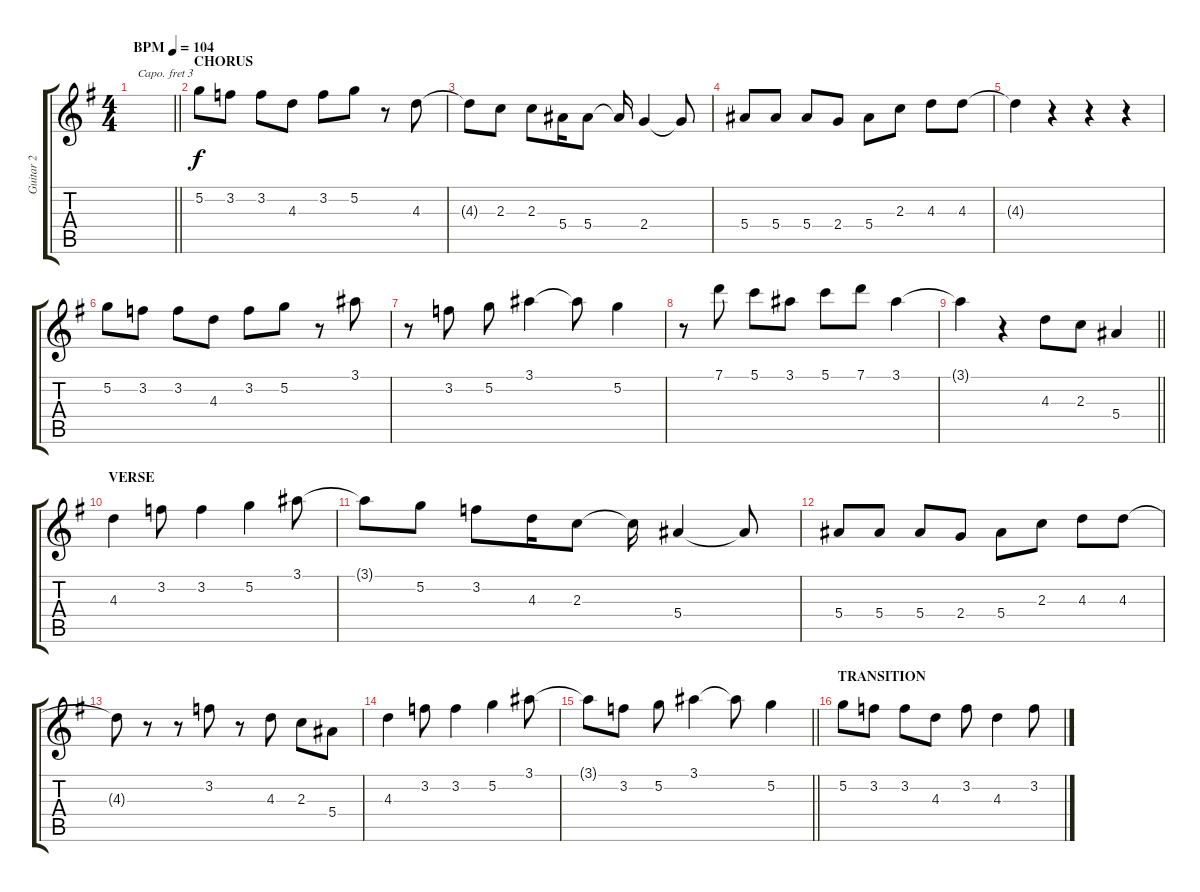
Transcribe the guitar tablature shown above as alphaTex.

\track ("Guitar 2" "Guitar 2") {instrument acousticguitarnylon}
\staff {score tabs}
\capo 3
\tuning (E4 B3 G3 D3 A2 E2) {hide}
\ts (4 4)
\tempo (104 "BPM")
\clef g2
\barLineRight lightlight
\ks g
|
\section ("" "CHORUS")
5.2.8 3.2.8 3.2.8 4.3.8 3.2.8 5.2.8 r.8 4.3.8 |
4.3{t}.8 2.3.8 2.3.8 5.4.16 5.4.8 5.4{t}.16 2.4.4 2.4{t}.8 |
5.4.8 5.4.8 5.4.8 2.4.8 5.4.8 2.3.8 4.3.8 4.3.8 |
4.3{t}.4 r.4 r.4 r.4 |
5.2.8 3.2.8 3.2.8 4.3.8 3.2.8 5.2.8 r.8 3.1.8 |
r.8 3.2.8 5.2.8 3.1.4 3.1{t}.8 5.2.4 |
r.8 7.1.8 5.1.8 3.1.8 5.1.8 7.1.8 3.1.4 |
\barLineRight lightlight
3.1{t}.4 r.4 4.3.8 2.3.8 5.4.4 |
\section ("" "VERSE")
4.3.4 3.2.8 3.2.4 5.2.4 3.1.8 |
3.1{t}.8 5.2.8 3.2.8 4.3.16 2.3.8 2.3{t}.16 5.4.4 5.4{t}.8 |
5.4.8 5.4.8 5.4.8 2.4.8 5.4.8 2.3.8 4.3.8 4.3.8 |
4.3{t}.8 r.8 r.8 3.2.8 r.8 4.3.8 2.3.8 5.4.8 |
4.3.4 3.2.8 3.2.4 5.2.4 3.1.8 |
\barLineRight lightlight
3.1{t}.8 3.2.8 5.2.8 3.1.4 3.1{t}.8 5.2.4 |
\section ("" "TRANSITION")
5.2.8 3.2.8 3.2.8 4.3.8 3.2.8 4.3.4 3.2.8
